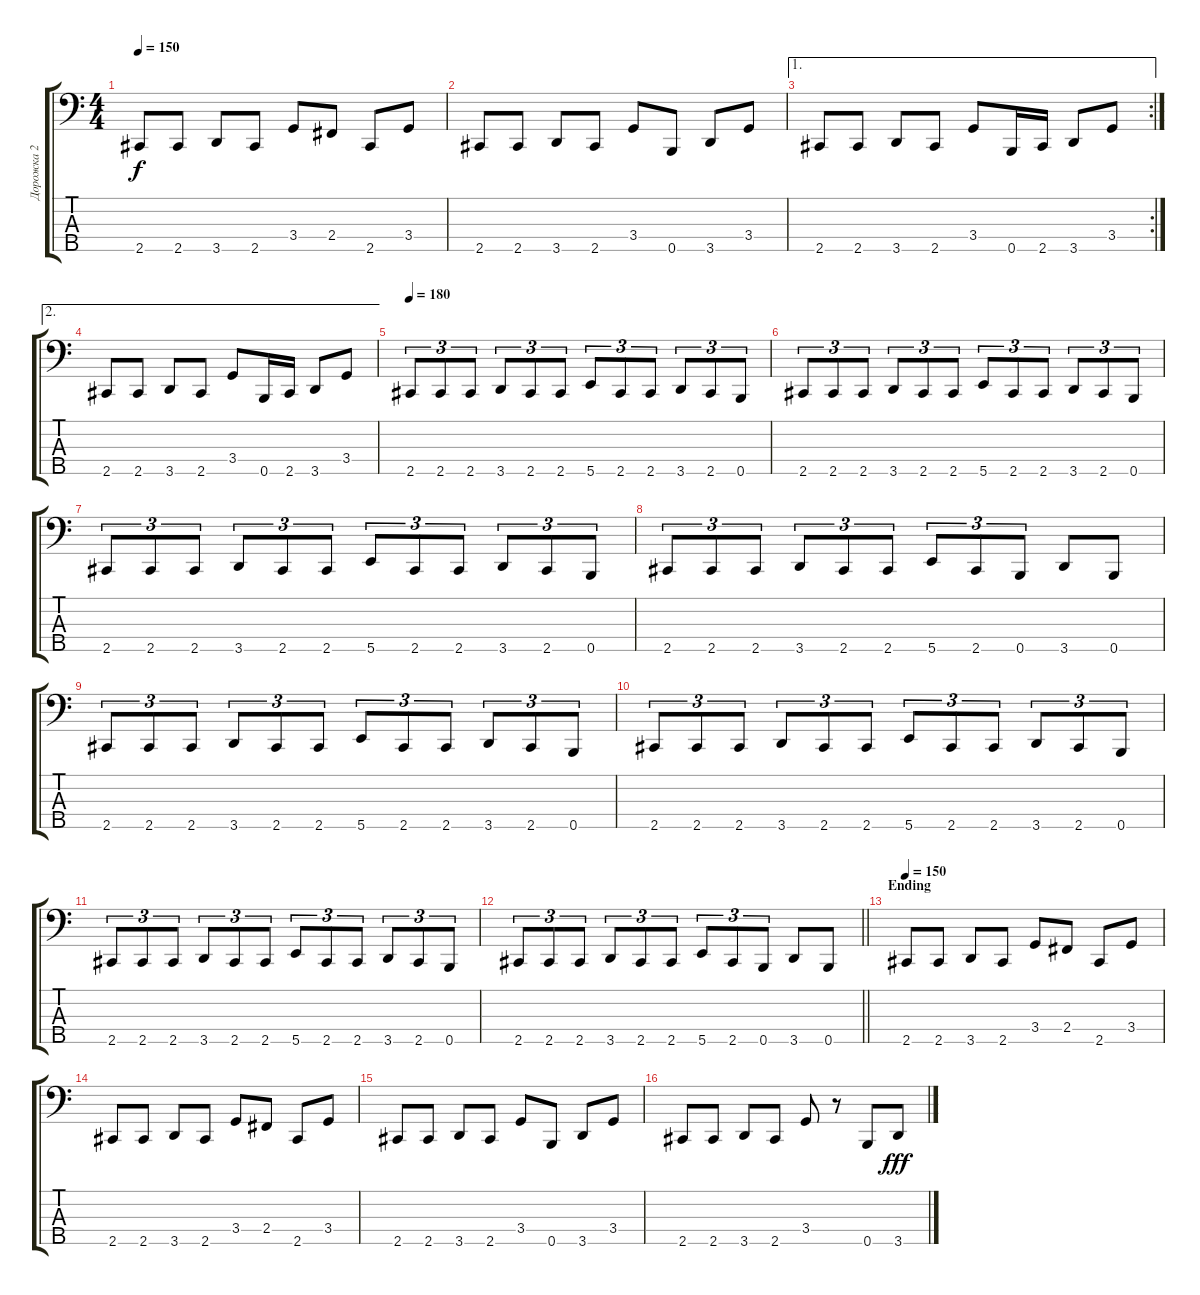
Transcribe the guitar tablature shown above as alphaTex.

\track ("Дорожка 2" "Дорожка 2") {instrument electricbassfinger}
\staff {score tabs}
\tuning (G2 D2 A1 E1 B0) {hide}
\ts (4 4)
\tempo 150
\clef f4
\ks c
2.5.8{dy f} 2.5.8 3.5.8 2.5.8 3.4.8 2.4.8 2.5.8 3.4.8 |
2.5.8 2.5.8 3.5.8 2.5.8 3.4.8 0.5.8 3.5.8 3.4.8 |
\ae 1
\rc 2
2.5.8 2.5.8 3.5.8 2.5.8 3.4.8 0.5.16 2.5.16 3.5.8 3.4.8 |
\ae 2
2.5.8 2.5.8 3.5.8 2.5.8 3.4.8 0.5.16 2.5.16 3.5.8 3.4.8 |
\tempo 180
2.5.8{tu (3 2)} 2.5.8{tu (3 2)} 2.5.8{tu (3 2)} 3.5.8{tu (3 2)} 2.5.8{tu (3 2)} 2.5.8{tu (3 2)} 5.5.8{tu (3 2)} 2.5.8{tu (3 2)} 2.5.8{tu (3 2)} 3.5.8{tu (3 2)} 2.5.8{tu (3 2)} 0.5.8{tu (3 2)} |
2.5.8{tu (3 2)} 2.5.8{tu (3 2)} 2.5.8{tu (3 2)} 3.5.8{tu (3 2)} 2.5.8{tu (3 2)} 2.5.8{tu (3 2)} 5.5.8{tu (3 2)} 2.5.8{tu (3 2)} 2.5.8{tu (3 2)} 3.5.8{tu (3 2)} 2.5.8{tu (3 2)} 0.5.8{tu (3 2)} |
2.5.8{tu (3 2)} 2.5.8{tu (3 2)} 2.5.8{tu (3 2)} 3.5.8{tu (3 2)} 2.5.8{tu (3 2)} 2.5.8{tu (3 2)} 5.5.8{tu (3 2)} 2.5.8{tu (3 2)} 2.5.8{tu (3 2)} 3.5.8{tu (3 2)} 2.5.8{tu (3 2)} 0.5.8{tu (3 2)} |
2.5.8{tu (3 2)} 2.5.8{tu (3 2)} 2.5.8{tu (3 2)} 3.5.8{tu (3 2)} 2.5.8{tu (3 2)} 2.5.8{tu (3 2)} 5.5.8{tu (3 2)} 2.5.8{tu (3 2)} 0.5.8{tu (3 2)} 3.5.8 0.5.8 |
2.5.8{tu (3 2)} 2.5.8{tu (3 2)} 2.5.8{tu (3 2)} 3.5.8{tu (3 2)} 2.5.8{tu (3 2)} 2.5.8{tu (3 2)} 5.5.8{tu (3 2)} 2.5.8{tu (3 2)} 2.5.8{tu (3 2)} 3.5.8{tu (3 2)} 2.5.8{tu (3 2)} 0.5.8{tu (3 2)} |
2.5.8{tu (3 2)} 2.5.8{tu (3 2)} 2.5.8{tu (3 2)} 3.5.8{tu (3 2)} 2.5.8{tu (3 2)} 2.5.8{tu (3 2)} 5.5.8{tu (3 2)} 2.5.8{tu (3 2)} 2.5.8{tu (3 2)} 3.5.8{tu (3 2)} 2.5.8{tu (3 2)} 0.5.8{tu (3 2)} |
2.5.8{tu (3 2)} 2.5.8{tu (3 2)} 2.5.8{tu (3 2)} 3.5.8{tu (3 2)} 2.5.8{tu (3 2)} 2.5.8{tu (3 2)} 5.5.8{tu (3 2)} 2.5.8{tu (3 2)} 2.5.8{tu (3 2)} 3.5.8{tu (3 2)} 2.5.8{tu (3 2)} 0.5.8{tu (3 2)} |
\barLineRight lightlight
2.5.8{tu (3 2)} 2.5.8{tu (3 2)} 2.5.8{tu (3 2)} 3.5.8{tu (3 2)} 2.5.8{tu (3 2)} 2.5.8{tu (3 2)} 5.5.8{tu (3 2)} 2.5.8{tu (3 2)} 0.5.8{tu (3 2)} 3.5.8 0.5.8 |
\section ("" "Ending")
\tempo 150
2.5.8 2.5.8 3.5.8 2.5.8 3.4.8 2.4.8 2.5.8 3.4.8 |
2.5.8 2.5.8 3.5.8 2.5.8 3.4.8 2.4.8 2.5.8 3.4.8 |
2.5.8 2.5.8 3.5.8 2.5.8 3.4.8 0.5.8 3.5.8 3.4.8 |
2.5.8 2.5.8 3.5.8 2.5.8 3.4.8 r.8 0.5.8 3.5.8{dy fff}
